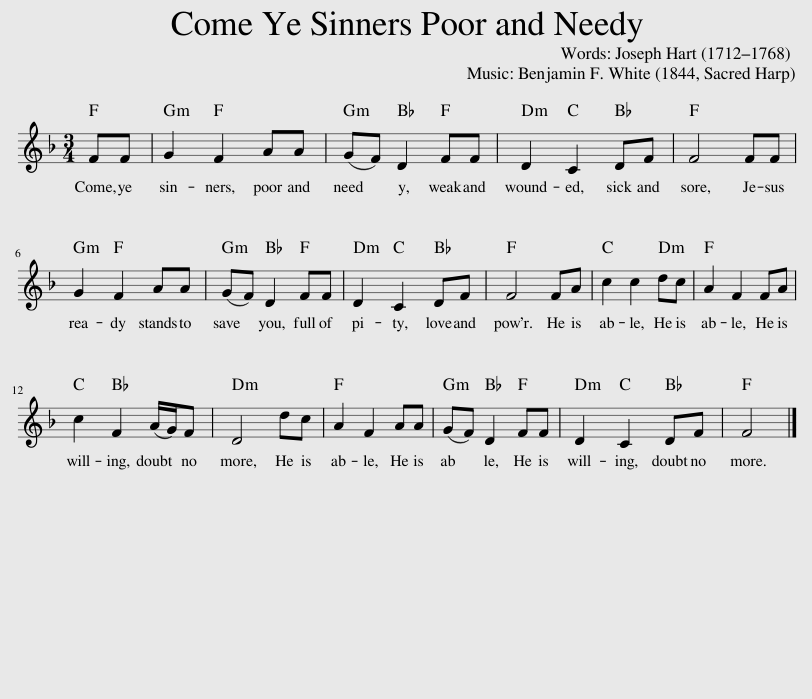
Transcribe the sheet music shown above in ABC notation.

X:1
L:1/8
M:3/4
I:linebreak $
K:F
V:1 treble
V:1
 FF | G2 F2 AA | (GF) D2 FF | D2 C2 DF | F4 FF |$ %5
 G2 F2 AA | (GF) D2 FF | D2 C2 DF | F4 FA | c2 c2 dc | %10
 A2 F2 FA |$ c2 F2 (A/G/)F | D4 dc | A2 F2 AA | (GF) D2 FF | %15
 D2 C2 DF | F4 |] %17
